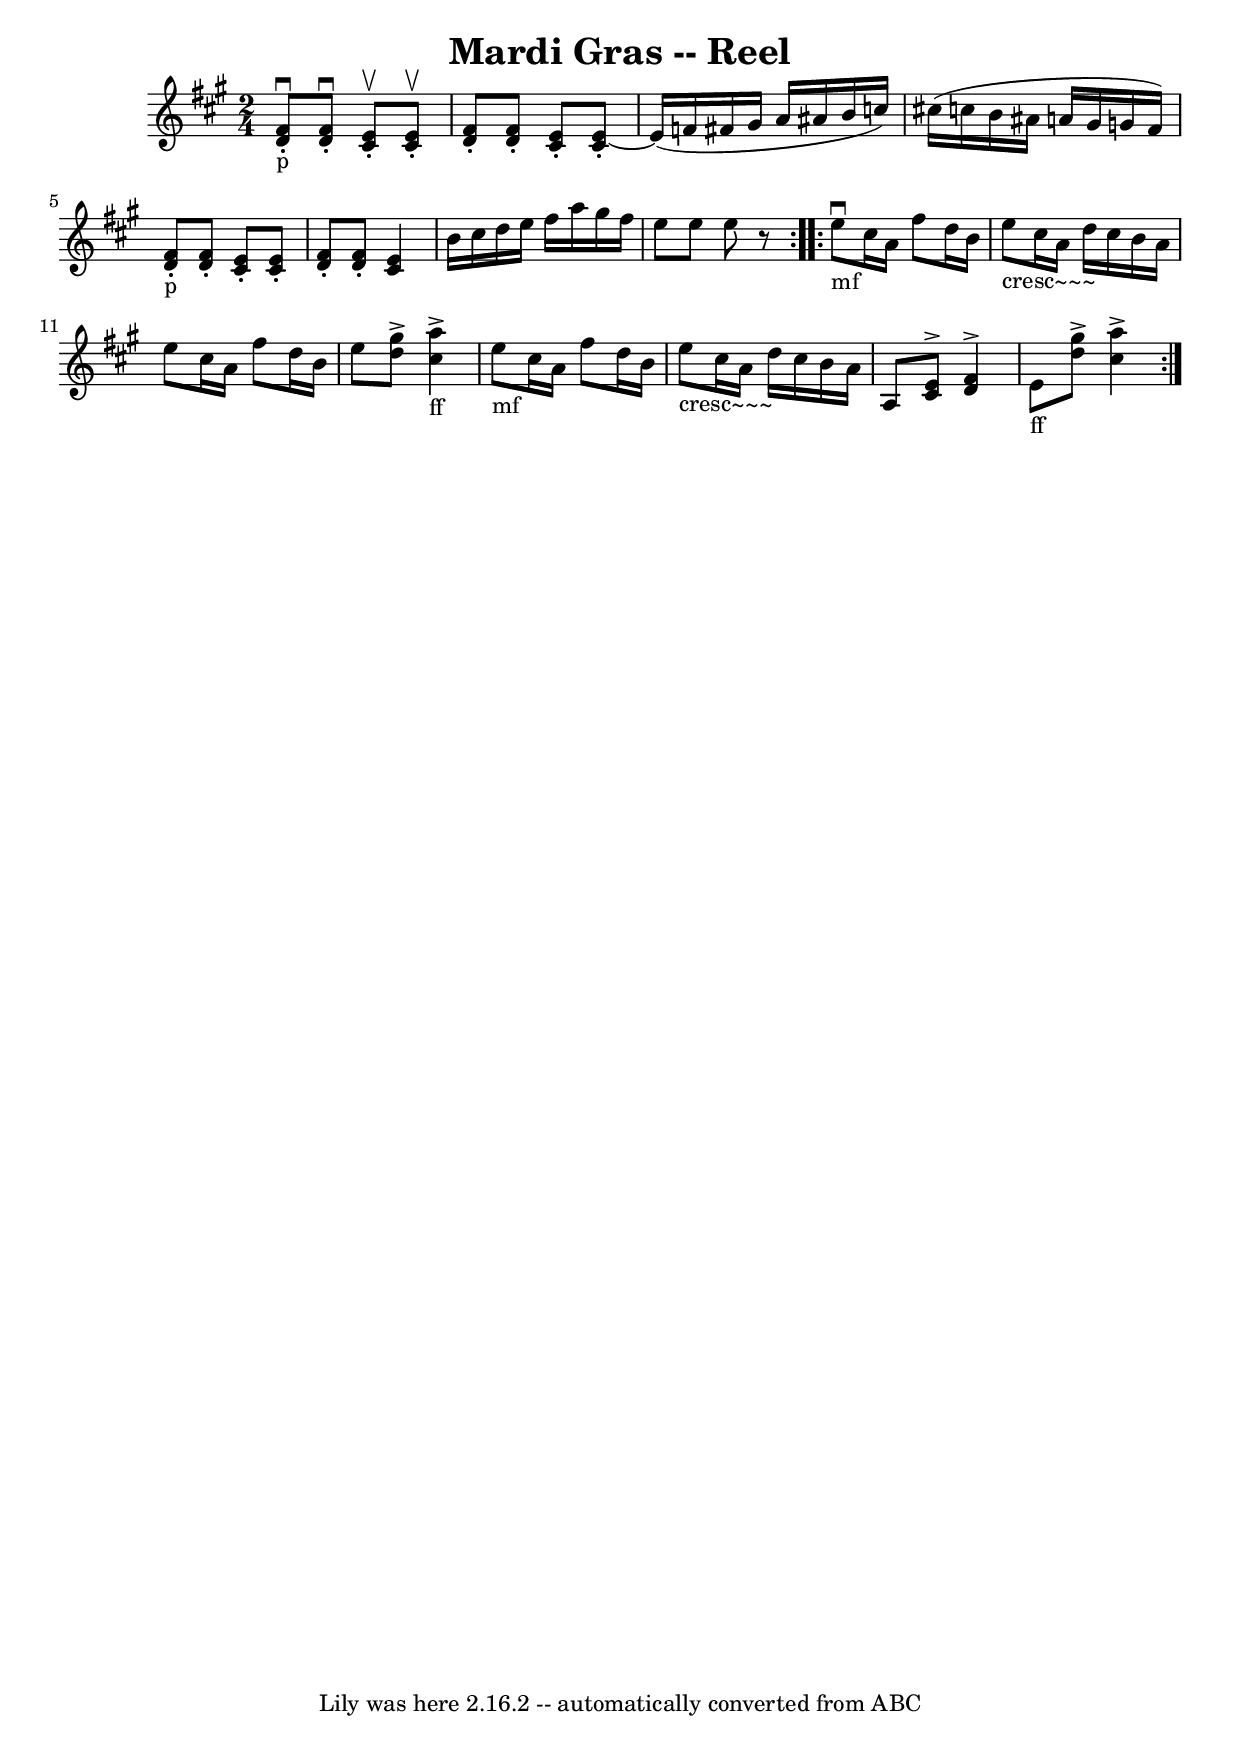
\version "2.16.2"
\include "Mammoth.ily"
\header {
  %% book = "Ryan's Mammoth Collection"
  crossRefNumber = "1"
  footnotes = "\\\\304"
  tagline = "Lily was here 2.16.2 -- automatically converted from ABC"
  title = "Mardi Gras -- Reel"

}
voicedefault =  {



  \repeat volta 2 {

    \time 2/4 
    \key a \major
    << d'8_"p"^\downbow-. fis'8   >>  ~    <<   
      d'8^\downbow-. fis'8   >>   << cis'8^\upbow-. e'8   >>  ~    << cis'8 
								     ^\upbow-. e'8   >>   |
    << d'8-. fis'8   >>  ~    << d'8-.  
				  fis'8   >>   << cis'8-. e'8   >>  ~    << cis'8-. e'8   >>   
    |
    e'16 (f'16 fis'!16 gis'16 a'16 ais'16 b'16    
    c''16)   |
    cis''!16 (c''16 b'16 ais'16 a'!16 gis'16  
    g'16 fis'16)   |
    << d'8_"p"-. fis'8   >>  ~    << d'8 
				-. fis'8   >>   << cis'8-. e'8   >>  ~    << cis'8-. e'8   >>   
    |
    << d'8-. fis'8   >>  ~    << d'8-. fis'8   >> << cis'4   
						       e'4   >>   |
    b'16 cis''16 d''16 e''16 fis''16 a''16  
    gis''16 fis''16    |
    e''8 e''8 e''8    r8   
  }     

  \repeat volta 2 {
    e''8_"mf"^\downbow cis''16 a'16 fis''8 d''16    
    b'16    |
    e''8_"cresc~~~" cis''16 a'16 d''16 cis''16    
    b'16 a'16    |
    e''8 cis''16 a'16 fis''8 d''16 b'16   
    |
    e''8    << d''8^\accent gis''8   >>   << cis''4 
					     _"ff"^\accent a''4   >>   |
    e''8_"mf" cis''16 a'16    
    fis''8 d''16 b'16    |
    e''8_"cresc~~~" cis''16 a'16    
    d''16 cis''16 b'16 a'16    |
    a8    << cis'8^\accent e'8  
	   >>   << d'4^\accent fis'4   >>   |
    e'8_"ff"   << d''8 
		 ^\accent gis''8   >>   << cis''4^\accent a''4   >>   
  }   

}

\score{
  <<

    \context Staff="default"
    {
      \voicedefault 
      
    }

  >>
  \layout {
    
  }
  \midi {
  }

}
